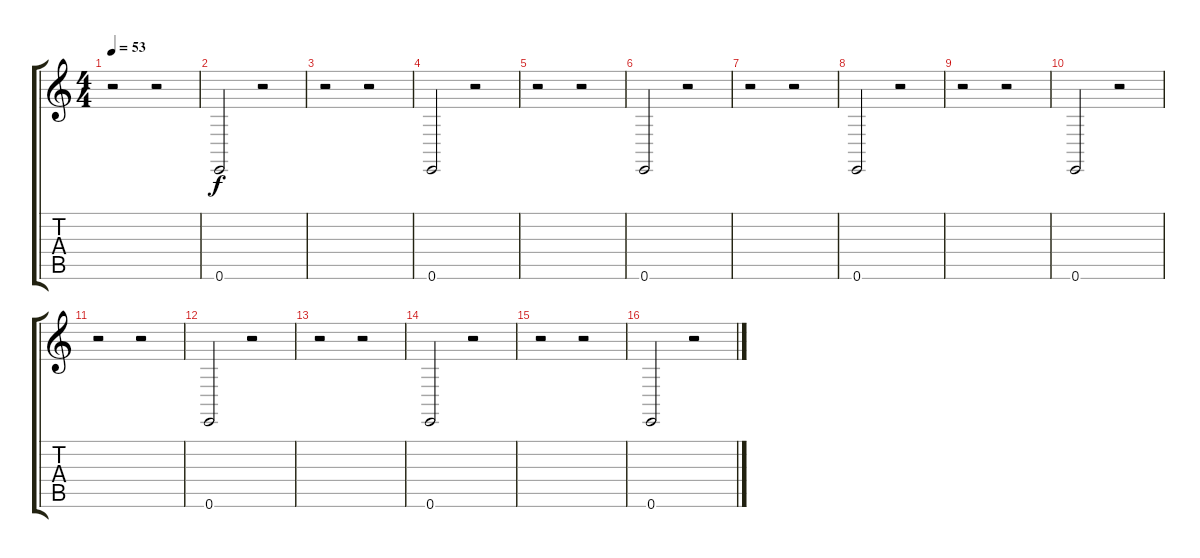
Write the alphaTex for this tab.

\track "" {instrument lead8bassandlead}
\staff {score tabs}
\tuning (E4 B3 G3 D3 A2 E2) {hide}
\ts (4 4)
\tempo 53
\clef g2
\ks c
r.2{dy f} r.2 |
0.6.2 r.2 |
r.2 r.2 |
0.6.2 r.2 |
r.2 r.2 |
0.6.2 r.2 |
r.2 r.2 |
0.6.2 r.2 |
r.2 r.2 |
0.6.2 r.2 |
r.2 r.2 |
0.6.2 r.2 |
r.2 r.2 |
0.6.2 r.2 |
r.2 r.2 |
0.6.2 r.2
